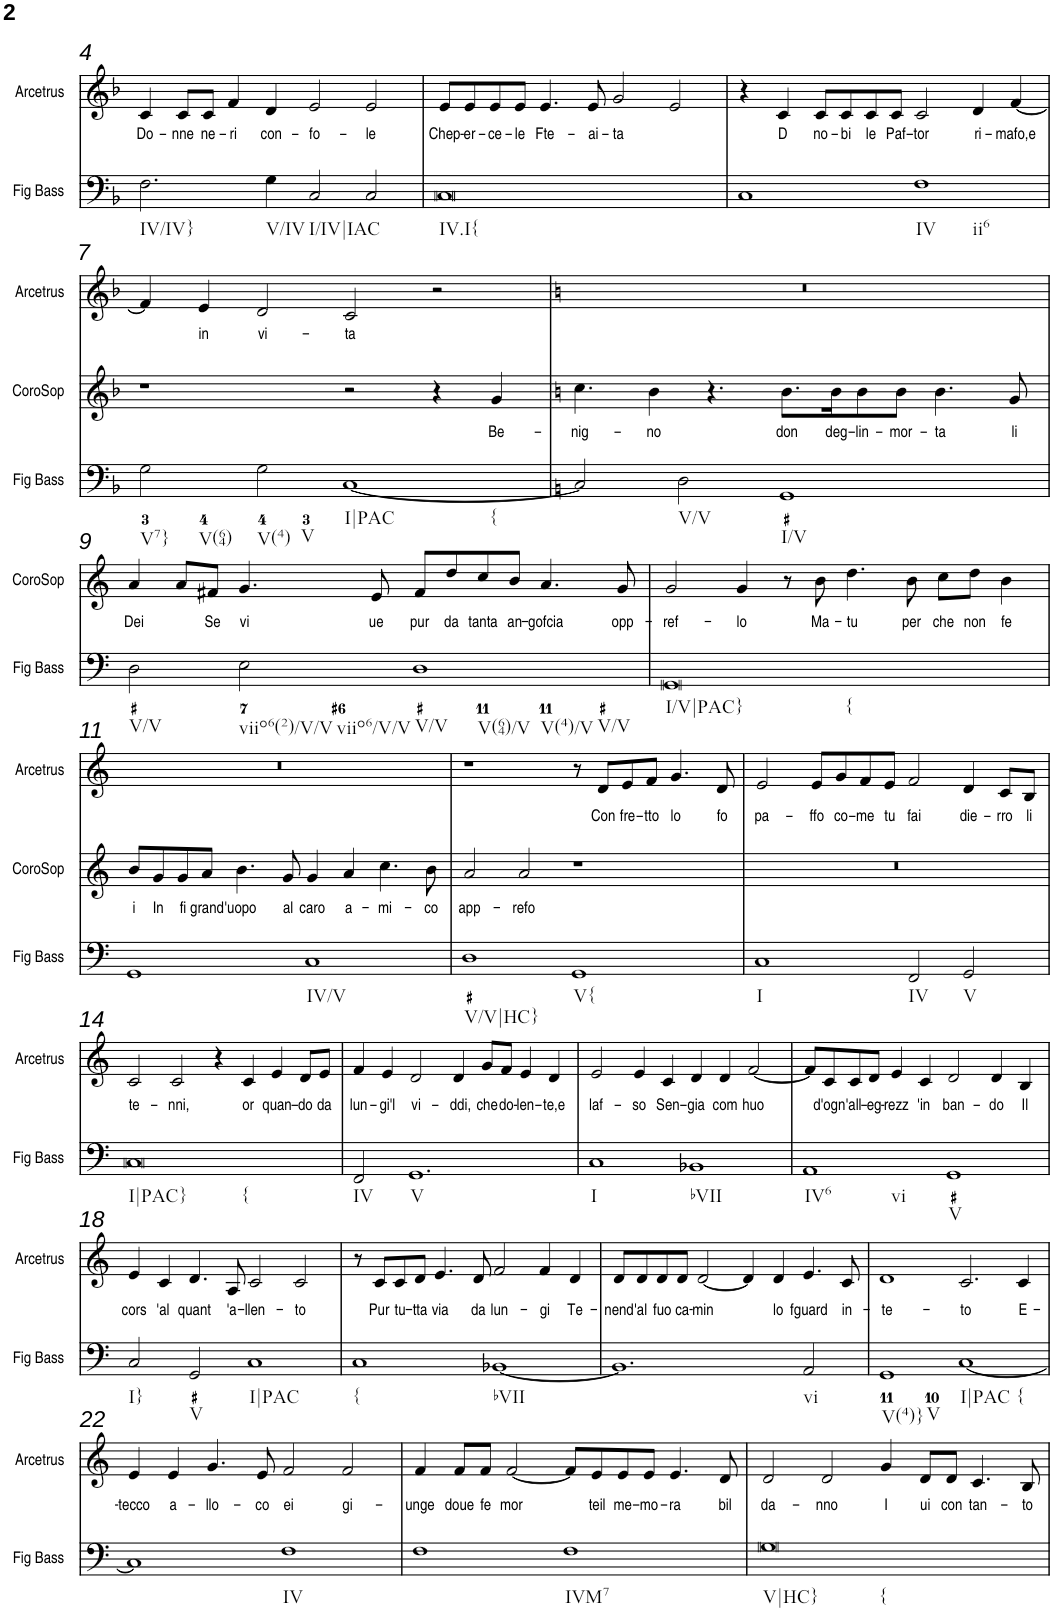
**kern	**kern	**text	**kern	**text
*part3	*part2	*part2	*part1	*part1
*staff3	*staff2	*staff2	*staff1	*staff1
*I"Fig Bass	*I"CoroSop	*	*I"Arcetrus	*
*I'Fig Bass	*I'CoroSop	*	*I'Arcetrus	*
!!LO:PB:g=z
*clefF4	*clefG2	*	*clefG2	*
*k[b-]	*k[b-]	*	*k[b-]	*
*M4/2	*M4/2	*	*M4/2	*
=4	=4	=4	=4	=4
!LO:TX:b:t=IV/IV}	!	!	!	!
!	!	!	!	!LO:LY:b
2.F\	0r	.	4c/	Do-
!	!	!	!	!LO:LY:b
.	.	.	8c/L	-nne
!	!	!	!	!LO:LY:b
.	.	.	8c/J	ne-
!	!	!	!	!LO:LY:b
.	.	.	4f/	-ri
!LO:TX:b:t=V/IV	!	!	!	!
!	!	!	!	!LO:LY:b
4G\	.	.	4d/	con-
!LO:TX:b:t=I/IV|IAC	!	!	!	!
!	!	!	!	!LO:LY:b
2C/	.	.	2e/	-fo-
!	!	!	!	!LO:LY:b
2C/	.	.	2e/	-le
=5	=5	=5	=5	=5
!LO:TX:b:t=IV.I{	!	!	!	!
!	!	!	!	!LO:LY:b
0C	0r	.	8e/L	Chep-
!	!	!	!	!LO:LY:b
.	.	.	8e/	-er-
!	!	!	!	!LO:LY:b
.	.	.	8e/	-ce-
!	!	!	!	!LO:LY:b
.	.	.	8e/J	-le
!	!	!	!	!LO:LY:b
.	.	.	4.e/	Fte-
!	!	!	!	!LO:LY:b
.	.	.	8e/	-ai-
!	!	!	!	!LO:LY:b
.	.	.	2g/	-ta
.	.	.	2e/	.
=6	=6	=6	=6	=6
1C	0r	.	4r	.
!	!	!	!	!LO:LY:b
.	.	.	4c/	D
!	!	!	!	!LO:LY:b
.	.	.	8c/L	no-
!	!	!	!	!LO:LY:b
.	.	.	8c/	-bi
!	!	!	!	!LO:LY:b
.	.	.	8c/	le
!	!	!	!	!LO:LY:b
.	.	.	8c/J	Paf-
!LO:TX:b:t=IV	!	!	!	!
!LO:TX:b:t=ii6	!	!	!	!
!	!	!	!	!LO:LY:b
1F	.	.	2c/	-tor
!	!	!	!	!LO:LY:b
.	.	.	4d/	ri-
!	!	!	!	!LO:LY:b
.	.	.	[4f/	-mafo,e
!!LO:LB:g=z
=7	=7	=7	=7	=7
!LO:TX:b:t=V7}	!	!	!	!
!LO:TX:b:t=V(64)	!	!	!	!
2G\	1r	.	4f/]	.
!	!	!	!	!LO:LY:b
.	.	.	4e/	in
!LO:TX:b:t=V(4)	!	!	!	!
!LO:TX:b:t=V	!	!	!	!
!	!	!	!	!LO:LY:b
2G\	.	.	2d/	vi-
!LO:TX:b:t=I|PAC	!	!	!	!
!LO:TX:b:t={	!	!	!	!
!	!	!	!	!LO:LY:b
[1C	2r	.	2c/	-ta
.	4r	.	2r	.
!	!	!LO:LY:b	!	!
.	4g/	Be-	.	.
=8	=8	=8	=8	=8
*k[]	*k[]	*	*k[]	*
!	!	!LO:LY:b	!	!
2C/]	4.cc\	-nig-	0r	.
!	!	!LO:LY:b	!	!
.	4b\	-no	.	.
!LO:TX:b:t=V/V	!	!	!	!
2D\	.	.	.	.
.	4.r	.	.	.
!LO:TX:b:t=I/V	!	!	!	!
!	!	!LO:LY:b	!	!
1GG	8.b\L	don	.	.
!	!	!LO:LY:b	!	!
.	16b\K	deg-	.	.
!	!	!LO:LY:b	!	!
.	8b\	-lin-	.	.
!	!	!LO:LY:b	!	!
.	8b\J	-mor-	.	.
!	!	!LO:LY:b	!	!
.	4.b\	-ta	.	.
!	!	!LO:LY:b	!	!
.	8g/	li	.	.
!!LO:LB:g=z
=9	=9	=9	=9	=9
!LO:TX:b:t=V/V	!	!	!	!
!	!	!LO:LY:b	!	!
2D\	4a/	Dei	0r	.
.	8a/L	.	.	.
!	!	!LO:LY:b	!	!
.	8f#X/J	Se	.	.
!LO:TX:b:t=viio6(2)/V/V	!	!	!	!
!LO:TX:b:t=viio6/V/V	!	!	!	!
!	!	!LO:LY:b	!	!
2E\	4.g/	vi	.	.
!	!	!LO:LY:b	!	!
.	8e/	ue	.	.
!LO:TX:b:t=V/V	!	!	!	!
!LO:TX:b:t=V(64)/V	!	!	!	!
!LO:TX:b:t=V(4)/V	!	!	!	!
!LO:TX:b:t=V/V	!	!	!	!
!	!	!LO:LY:b	!	!
1D	8f#/L	pur	.	.
!	!	!LO:LY:b	!	!
.	8dd/	da	.	.
!	!	!LO:LY:b	!	!
.	8cc/	tanta	.	.
!	!	!LO:LY:b	!	!
.	8b/J	an-	.	.
!	!	!LO:LY:b	!	!
.	4.a/	-gofcia	.	.
!	!	!LO:LY:b	!	!
.	8g/	opp-	.	.
=10	=10	=10	=10	=10
!LO:TX:b:t=I/V|PAC}	!	!	!	!
!LO:TX:b:t={	!	!	!	!
!	!	!LO:LY:b	!	!
0GG	2g/	-ref-	0r	.
!	!	!LO:LY:b	!	!
.	4g/	-lo	.	.
.	8r	.	.	.
!	!	!LO:LY:b	!	!
.	8b\	Ma-	.	.
!	!	!LO:LY:b	!	!
.	4.dd\	-tu	.	.
!	!	!LO:LY:b	!	!
.	8b\	per	.	.
!	!	!LO:LY:b	!	!
.	8cc\L	che	.	.
!	!	!LO:LY:b	!	!
.	8dd\J	non	.	.
!	!	!LO:LY:b	!	!
.	4b\	fe	.	.
!!LO:LB:g=z
=11	=11	=11	=11	=11
!	!	!LO:LY:b	!	!
1GG	8b/L	i	0r	.
!	!	!LO:LY:b	!	!
.	8g/	In	.	.
!	!	!LO:LY:b	!	!
.	8g/	fi	.	.
!	!	!LO:LY:b	!	!
.	8a/J	grand	.	.
!	!	!LO:LY:b	!	!
.	4.b\	'uopo	.	.
!	!	!LO:LY:b	!	!
.	8g/	al	.	.
!LO:TX:b:t=IV/V	!	!	!	!
!	!	!LO:LY:b	!	!
1C	4g/	caro	.	.
!	!	!LO:LY:b	!	!
.	4a/	a-	.	.
!	!	!LO:LY:b	!	!
.	4.cc\	-mi-	.	.
!	!	!LO:LY:b	!	!
.	8b\	-co	.	.
=12	=12	=12	=12	=12
!LO:TX:b:t=V/V|HC}	!	!	!	!
!	!	!LO:LY:b	!	!
1D	2a/	app-	1r	.
!	!	!LO:LY:b	!	!
.	2a/	-refo	.	.
!LO:TX:b:t=V{	!	!	!	!
1GG	1r	.	8r	.
!	!	!	!	!LO:LY:b
.	.	.	8d/L	Con
!	!	!	!	!LO:LY:b
.	.	.	8e/	fre-
!	!	!	!	!LO:LY:b
.	.	.	8f/J	-tto
!	!	!	!	!LO:LY:b
.	.	.	4.g/	lo
!	!	!	!	!LO:LY:b
.	.	.	8d/	fo
=13	=13	=13	=13	=13
!LO:TX:b:t=I	!	!	!	!
!	!	!	!	!LO:LY:b
1C	0r	.	2e/	pa-
!	!	!	!	!LO:LY:b
.	.	.	8e/L	-ffo
!	!	!	!	!LO:LY:b
.	.	.	8g/	co-
!	!	!	!	!LO:LY:b
.	.	.	8f/	-me
!	!	!	!	!LO:LY:b
.	.	.	8e/J	tu
!LO:TX:b:t=IV	!	!	!	!
!	!	!	!	!LO:LY:b
2FF/	.	.	2f/	fai
!LO:TX:b:t=V	!	!	!	!
!	!	!	!	!LO:LY:b
2GG/	.	.	4d/	die-
!	!	!	!	!LO:LY:b
.	.	.	8c/L	-rro
!	!	!	!	!LO:LY:b
.	.	.	8B/J	li
!!LO:LB:g=z
=14	=14	=14	=14	=14
!LO:TX:b:t=I|PAC}	!	!	!	!
!LO:TX:b:t={	!	!	!	!
!	!	!	!	!LO:LY:b
0C	0r	.	2c/	te-
!	!	!	!	!LO:LY:b
.	.	.	2c/	-nni,
.	.	.	4r	.
!	!	!	!	!LO:LY:b
.	.	.	4c/	or
!	!	!	!	!LO:LY:b
.	.	.	4e/	quan-
!	!	!	!	!LO:LY:b
.	.	.	8d/L	-do
!	!	!	!	!LO:LY:b
.	.	.	8e/J	da
=15	=15	=15	=15	=15
!LO:TX:b:t=IV	!	!	!	!
!	!	!	!	!LO:LY:b
2FF/	0r	.	4f/	lun-
!	!	!	!	!LO:LY:b
.	.	.	4e/	-gi'l
!LO:TX:b:t=V	!	!	!	!
!	!	!	!	!LO:LY:b
1.GG	.	.	2d/	vi-
!	!	!	!	!LO:LY:b
.	.	.	4d/	-ddi,
!	!	!	!	!LO:LY:b
.	.	.	8g/L	che
!	!	!	!	!LO:LY:b
.	.	.	8f/J	do-
!	!	!	!	!LO:LY:b
.	.	.	4e/	-len-
!	!	!	!	!LO:LY:b
.	.	.	4d/	-te,e
=16	=16	=16	=16	=16
!LO:TX:b:t=I	!	!	!	!
!	!	!	!	!LO:LY:b
1C	0r	.	2e/	laf-
!	!	!	!	!LO:LY:b
.	.	.	4e/	-so
!	!	!	!	!LO:LY:b
.	.	.	4c/	Sen-
!LO:TX:b:t=bVII	!	!	!	!
!	!	!	!	!LO:LY:b
1BB-X	.	.	4d/	-gia
!	!	!	!	!LO:LY:b
.	.	.	4d/	com
!	!	!	!	!LO:LY:b
.	.	.	[2f/	huo
=17	=17	=17	=17	=17
!LO:TX:b:t=IV6	!	!	!	!
!LO:TX:b:t=vi	!	!	!	!
1AA	0r	.	8f/L]	.
!	!	!	!	!LO:LY:b
.	.	.	8c/	d'ogn
!	!	!	!	!LO:LY:b
.	.	.	8c/	'all-
!	!	!	!	!LO:LY:b
.	.	.	8d/J	-eg-
!	!	!	!	!LO:LY:b
.	.	.	4e/	-rezz
!	!	!	!	!LO:LY:b
.	.	.	4c/	'in
!LO:TX:b:t=V	!	!	!	!
!	!	!	!	!LO:LY:b
1GG	.	.	2d/	ban-
!	!	!	!	!LO:LY:b
.	.	.	4d/	-do
!	!	!	!	!LO:LY:b
.	.	.	4B/	Il
!!LO:LB:g=z
=18	=18	=18	=18	=18
!LO:TX:b:t=I}	!	!	!	!
!	!	!	!	!LO:LY:b
2C/	0r	.	4e/	cors
!	!	!	!	!LO:LY:b
.	.	.	4c/	'al
!LO:TX:b:t=V	!	!	!	!
!	!	!	!	!LO:LY:b
2GG/	.	.	4.d/	quant
!	!	!	!	!LO:LY:b
.	.	.	8A/	'a-
!LO:TX:b:t=I|PAC	!	!	!	!
!	!	!	!	!LO:LY:b
1C	.	.	2c/	-llen-
!	!	!	!	!LO:LY:b
.	.	.	2c/	-to
=19	=19	=19	=19	=19
!LO:TX:b:t={	!	!	!	!
1C	0r	.	8r	.
!	!	!	!	!LO:LY:b
.	.	.	8c/L	Pur
!	!	!	!	!LO:LY:b
.	.	.	8c/	tu-
!	!	!	!	!LO:LY:b
.	.	.	8d/J	-tta
!	!	!	!	!LO:LY:b
.	.	.	4.e/	via
!	!	!	!	!LO:LY:b
.	.	.	8d/	da
!LO:TX:b:t=bVII	!	!	!	!
!	!	!	!	!LO:LY:b
[1BB-X	.	.	2f/	lun-
!	!	!	!	!LO:LY:b
.	.	.	4f/	-gi
!	!	!	!	!LO:LY:b
.	.	.	4d/	Te-
=20	=20	=20	=20	=20
!	!	!	!	!LO:LY:b
1.BB-]	0r	.	8d/L	-nend
!	!	!	!	!LO:LY:b
.	.	.	8d/	'al
!	!	!	!	!LO:LY:b
.	.	.	8d/	fuo
!	!	!	!	!LO:LY:b
.	.	.	8d/J	ca-
!	!	!	!	!LO:LY:b
.	.	.	[2d/	-min
.	.	.	4d/]	.
!	!	!	!	!LO:LY:b
.	.	.	4d/	lo
!LO:TX:b:t=vi	!	!	!	!
!	!	!	!	!LO:LY:b
2AA/	.	.	4.e/	fguard
!	!	!	!	!LO:LY:b
.	.	.	8c/	in-
=21	=21	=21	=21	=21
!LO:TX:b:t=V(4)}	!	!	!	!
!LO:TX:b:t=V	!	!	!	!
!	!	!	!	!LO:LY:b
1GG	0r	.	1d	-te-
!LO:TX:b:t=I|PAC	!	!	!	!
!LO:TX:b:t={	!	!	!	!
!	!	!	!	!LO:LY:b
[1C	.	.	2.c/	-to
!	!	!	!	!LO:LY:b
.	.	.	4c/	E-
!!LO:LB:g=z
=22	=22	=22	=22	=22
!	!	!	!	!LO:LY:b
1C]	0r	.	4e/	-tecco
!	!	!	!	!LO:LY:b
.	.	.	4e/	a-
!	!	!	!	!LO:LY:b
.	.	.	4.g/	-llo-
!	!	!	!	!LO:LY:b
.	.	.	8e/	-co
!LO:TX:b:t=IV	!	!	!	!
!	!	!	!	!LO:LY:b
1F	.	.	2f/	ei
!	!	!	!	!LO:LY:b
.	.	.	2f/	gi-
=23	=23	=23	=23	=23
!	!	!	!	!LO:LY:b
1F	0r	.	4f/	-unge
!	!	!	!	!LO:LY:b
.	.	.	8f/L	doue
!	!	!	!	!LO:LY:b
.	.	.	8f/J	fe
!	!	!	!	!LO:LY:b
.	.	.	[2f/	mor
!LO:TX:b:t=IVM7	!	!	!	!
1F	.	.	8f/L]	.
!	!	!	!	!LO:LY:b
.	.	.	8e/	teil
!	!	!	!	!LO:LY:b
.	.	.	8e/	me-
!	!	!	!	!LO:LY:b
.	.	.	8e/J	-mo-
!	!	!	!	!LO:LY:b
.	.	.	4.e/	-ra
!	!	!	!	!LO:LY:b
.	.	.	8d/	bil
=24	=24	=24	=24	=24
!LO:TX:b:t=V|HC}	!	!	!	!
!LO:TX:b:t={	!	!	!	!
!	!	!	!	!LO:LY:b
0G	0r	.	2d/	da-
!	!	!	!	!LO:LY:b
.	.	.	2d/	-nno
!	!	!	!	!LO:LY:b
.	.	.	4g/	I
!	!	!	!	!LO:LY:b
.	.	.	8d/L	ui
!	!	!	!	!LO:LY:b
.	.	.	8d/J	con
!	!	!	!	!LO:LY:b
.	.	.	4.c/	tan-
!	!	!	!	!LO:LY:b
.	.	.	8B/	-to
=	=	=	=	=
*-	*-	*-	*-	*-
